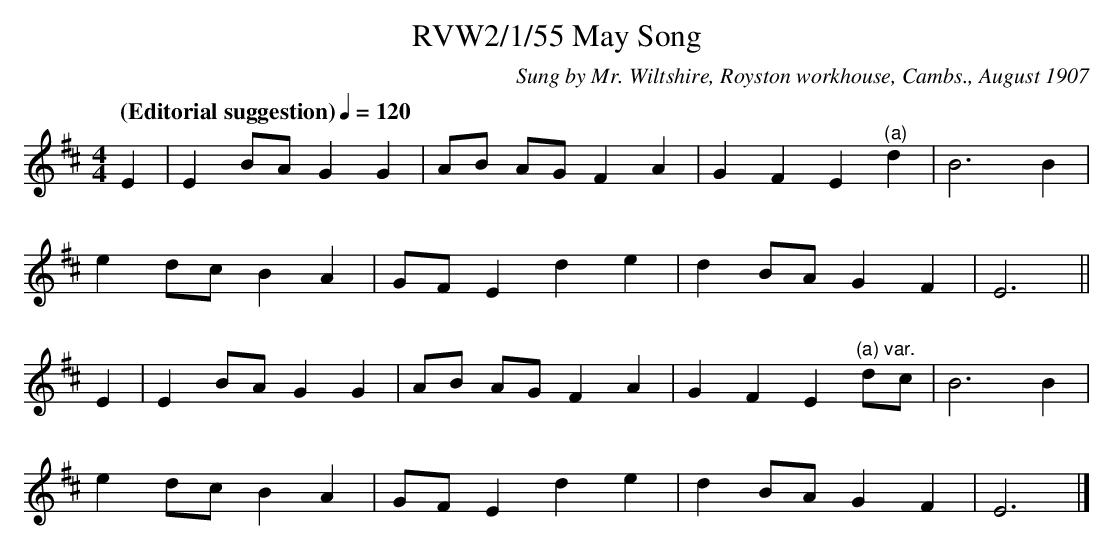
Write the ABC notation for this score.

X:1
T:RVW2/1/55 May Song
C:Sung by Mr. Wiltshire, Royston workhouse, Cambs., August 1907
L:1/4
Q:"(Editorial suggestion)" 1/4=120
M:4/4
K:Edor
E | E B/A/ G G | A/B/ A/G/ F A | G F E "^(a)" d | B3 B |
e d/c/ B A | G/F/ E d e | d B/A/ G F | E3 ||
E | E B/A/ G G | A/B/ A/G/ F A | G F E "^(a) var." d/c/ | B3 B |
e d/c/ B A | G/F/ E d e | d B/A/ G F | E3 |]
